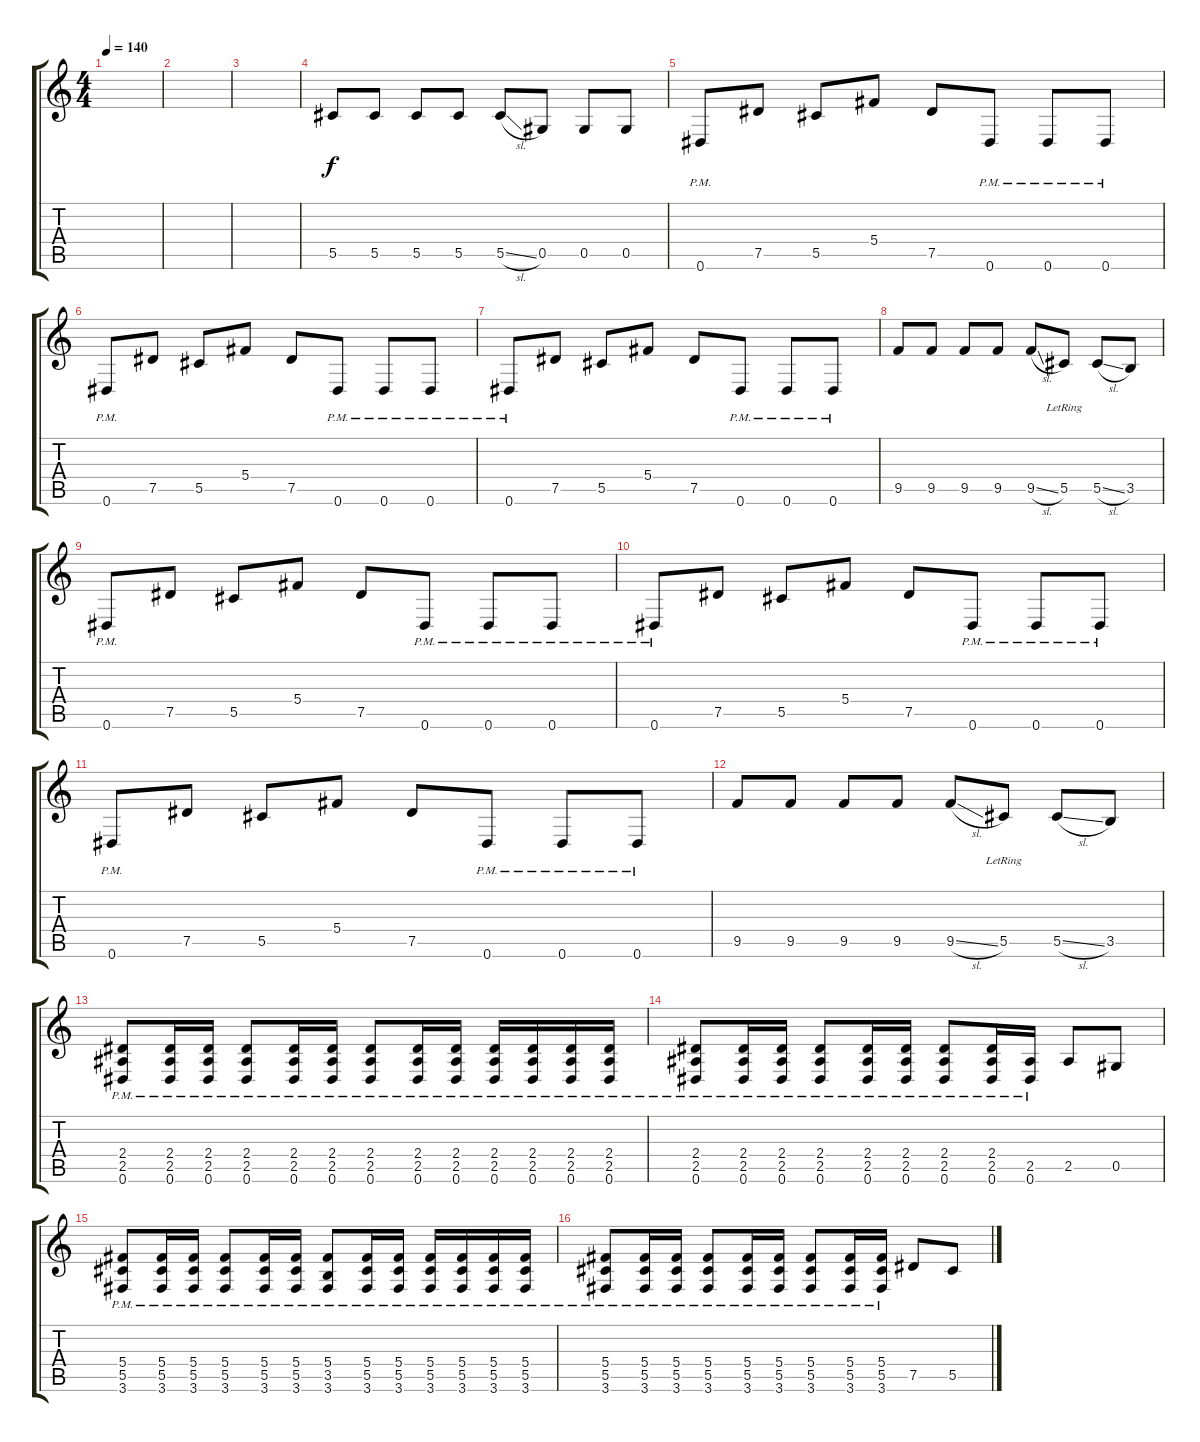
\track "" {instrument distortionguitar}
\staff {score tabs}
\tuning (Eb4 Bb3 Gb3 Db3 Ab2 Eb2) {hide}
\ts (4 4)
\tempo 140
\clef g2
\ks c
|
|
|
5.5.8 5.5.8 5.5.8 5.5.8 5.5{sl}.8 0.5.8 0.5.8 0.5.8 |
0.6{pm}.8 7.5.8 5.5.8 5.4.8 7.5.8 0.6{pm}.8 0.6{pm}.8 0.6{pm}.8 |
0.6{pm}.8 7.5.8 5.5.8 5.4.8 7.5.8 0.6{pm}.8 0.6{pm}.8 0.6{pm}.8 |
0.6{pm}.8 7.5.8 5.5.8 5.4.8 7.5.8 0.6{pm}.8 0.6{pm}.8 0.6{pm}.8 |
9.5.8 9.5.8 9.5.8 9.5.8 9.5{sl}.8 5.5{lr}.8 5.5{sl}.8 3.5.8 |
0.6{pm}.8 7.5.8 5.5.8 5.4.8 7.5.8 0.6{pm}.8 0.6{pm}.8 0.6{pm}.8 |
0.6{pm}.8 7.5.8 5.5.8 5.4.8 7.5.8 0.6{pm}.8 0.6{pm}.8 0.6{pm}.8 |
0.6{pm}.8 7.5.8 5.5.8 5.4.8 7.5.8 0.6{pm}.8 0.6{pm}.8 0.6{pm}.8 |
9.5.8 9.5.8 9.5.8 9.5.8 9.5{sl}.8 5.5{lr}.8 5.5{sl}.8 3.5.8 |
(2.4 2.5{pm} 0.6).8 (2.4 2.5{pm} 0.6).16 (2.4 2.5{pm} 0.6).16 (2.4 2.5{pm} 0.6).8 (2.4 2.5{pm} 0.6).16 (2.4 2.5{pm} 0.6).16 (2.4 2.5{pm} 0.6).8 (2.4 2.5{pm} 0.6).16 (2.4 2.5{pm} 0.6).16 (2.4 2.5{pm} 0.6).16 (2.4 2.5{pm} 0.6).16 (2.4 2.5{pm} 0.6).16 (2.4 2.5{pm} 0.6).16 |
(2.4 2.5 0.6{pm}).8 (2.4 2.5 0.6{pm}).16 (2.4 2.5 0.6{pm}).16 (2.4 2.5 0.6{pm}).8 (2.4 2.5 0.6{pm}).16 (2.4 2.5 0.6{pm}).16 (2.4 2.5 0.6{pm}).8 (2.4 2.5 0.6{pm}).16 (2.5 0.6{pm}).16 2.5.8 0.5.8 |
(5.4 5.5{pm} 3.6).8 (5.4 5.5{pm} 3.6).16 (5.4 5.5{pm} 3.6).16 (5.4 5.5{pm} 3.6).8 (5.4 5.5{pm} 3.6).16 (5.4 5.5{pm} 3.6).16 (5.4 3.5{pm} 3.6).8 (5.4 5.5{pm} 3.6).16 (5.4 5.5{pm} 3.6).16 (5.4 5.5{pm} 3.6).16 (5.4 5.5{pm} 3.6).16 (5.4 5.5{pm} 3.6).16 (5.4 5.5{pm} 3.6).16 |
(5.4 5.5 3.6{pm}).8 (5.4 5.5 3.6{pm}).16 (5.4 5.5 3.6{pm}).16 (5.4 5.5 3.6{pm}).8 (5.4 5.5 3.6{pm}).16 (5.4 5.5 3.6{pm}).16 (5.4 5.5 3.6{pm}).8 (5.4 5.5 3.6{pm}).16 (5.4 5.5 3.6{pm}).16 7.5.8 5.5.8
